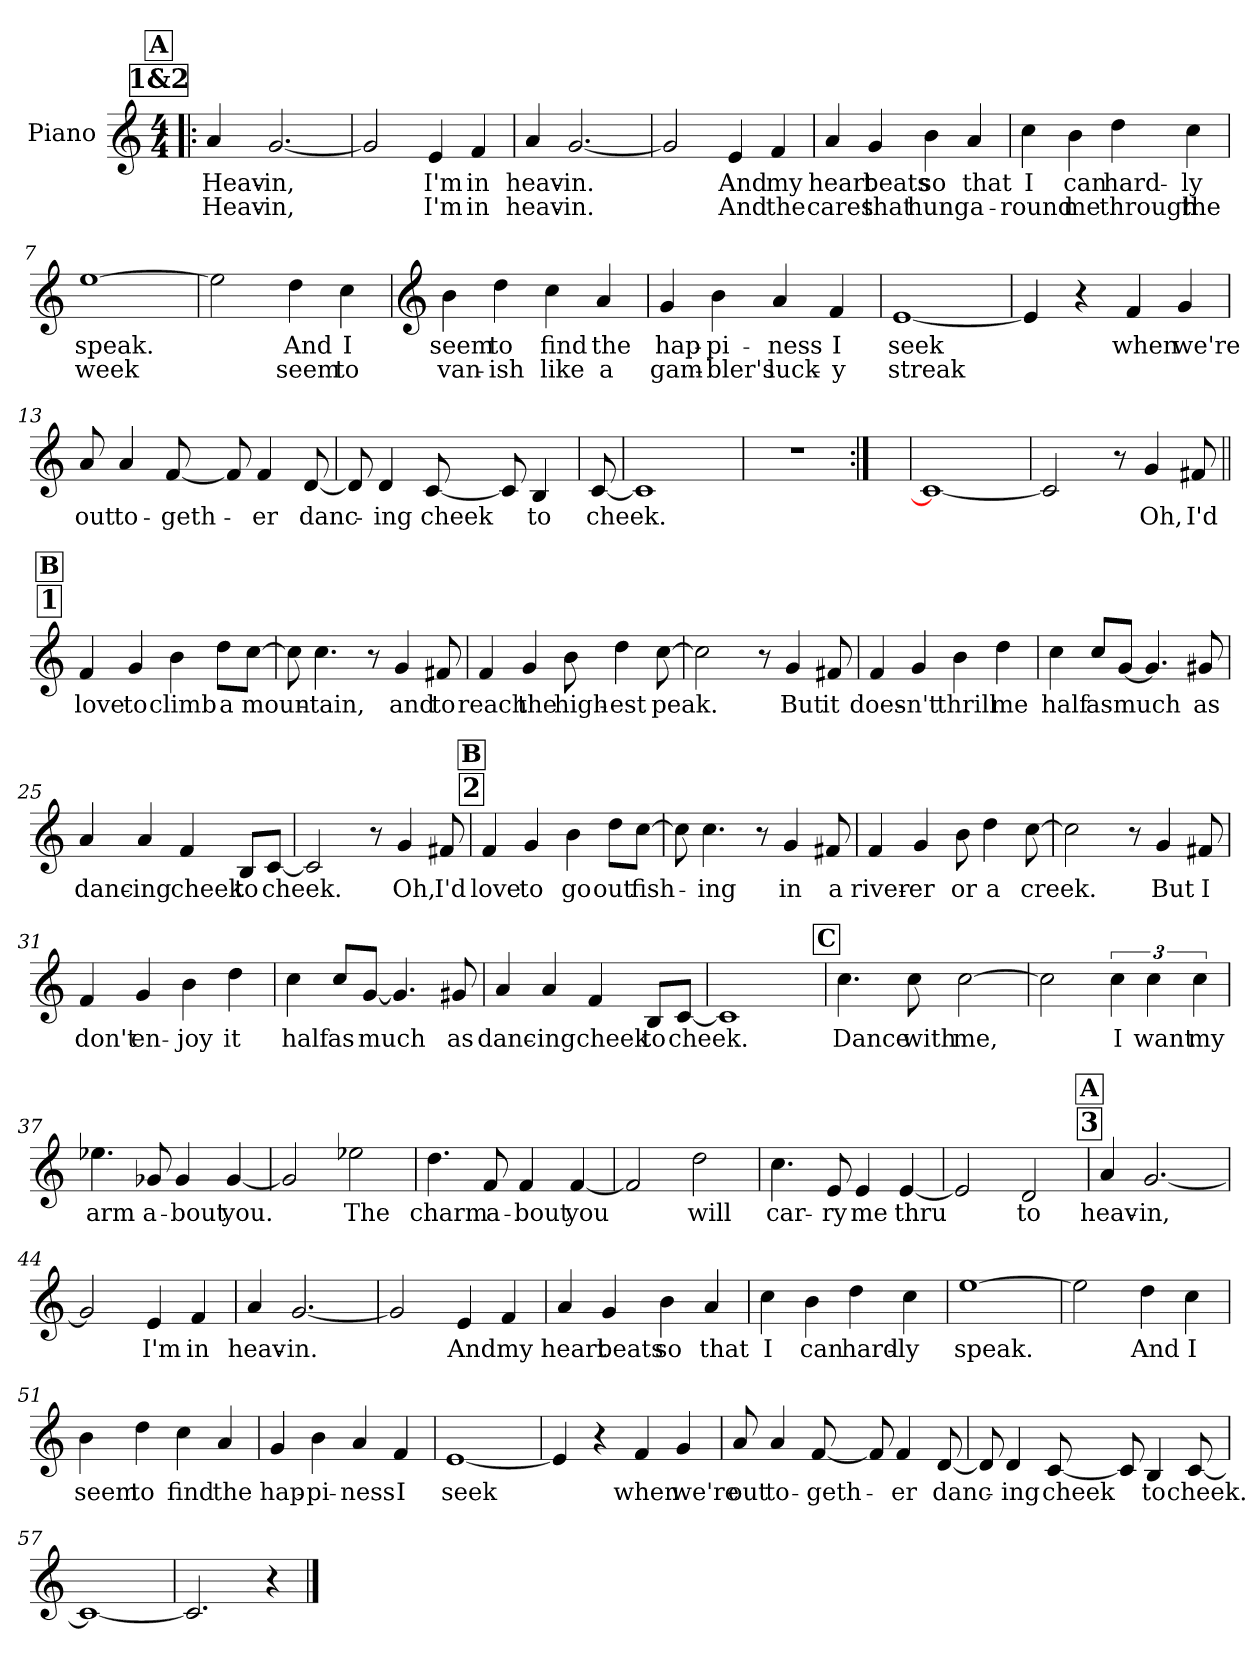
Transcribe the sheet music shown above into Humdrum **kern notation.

**kern	**text	**text
*part1	*part1	*part1
*staff1	*staff1	*staff1
*I"Piano	*	*
*I'Pno.	*	*
*clefG2	*	*
*k[]	*	*
*M4/4	*	*
*MM180	*	*
!!LO:REH:place=s1:a:t=1&2
!!LO:REH:place=s1:a:fs=14:t=A
=1!|:	=1!|:	=1!|:
!	!LO:LY:b	!LO:LY:b
4a/	Heav-	Heav-
!	!LO:LY:b	!LO:LY:b
[2.g/	-in,	-in,
=2	=2	=2
2g/]	.	.
!	!LO:LY:b	!LO:LY:b
4e/	I'm	I'm
!	!LO:LY:b	!LO:LY:b
4f/	in	in
=3	=3	=3
!	!LO:LY:b	!LO:LY:b
4a/	heav-	heav-
!	!LO:LY:b	!LO:LY:b
[2.g/	-in.	-in.
=4	=4	=4
2g/]	.	.
!	!LO:LY:b	!LO:LY:b
4e/	And	And
!	!LO:LY:b	!LO:LY:b
4f/	my	the
!!LO:LB:g=z
=5	=5	=5
!	!LO:LY:b	!LO:LY:b
4a/	heart	cares
!	!LO:LY:b	!LO:LY:b
4g/	beats	that
!	!LO:LY:b	!LO:LY:b
4b\	so	hung
!	!LO:LY:b	!LO:LY:b
4a/	that	a-
=6	=6	=6
!	!LO:LY:b	!LO:LY:b
4cc\	I	-round
!	!LO:LY:b	!LO:LY:b
4b\	can	me
!	!LO:LY:b	!LO:LY:b
4dd\	hard-	through
!	!LO:LY:b	!LO:LY:b
4cc\	-ly	the
=7	=7	=7
!	!LO:LY:b	!LO:LY:b
[1ee	speak.	week
=8	=8	=8
2ee\]	.	.
!	!LO:LY:b	!LO:LY:b
4dd\	And	seem
!	!LO:LY:b	!LO:LY:b
4cc\	I	to
!!LO:LB:g=z
=9	=9	=9
*clefG2	*	*
!	!LO:LY:b	!LO:LY:b
4b\	seem	van-
!	!LO:LY:b	!LO:LY:b
4dd\	to	-ish
!	!LO:LY:b	!LO:LY:b
4cc\	find	like
!	!LO:LY:b	!LO:LY:b
4a/	the	a
=10	=10	=10
!	!LO:LY:b	!LO:LY:b
4g/	hap-	-gam-
!	!LO:LY:b	!LO:LY:b
4b\	-pi-	-bler's
!	!LO:LY:b	!LO:LY:b
4a/	-ness	luck-
!	!LO:LY:b	!LO:LY:b
4f/	I	-y
=11	=11	=11
!	!LO:LY:b	!LO:LY:b
[1e	seek	streak
=12	=12	=12
4e/]	.	.
4r	.	.
!	!LO:LY:b	!
4f/	when	.
!	!LO:LY:b	!
4g/	we're	.
!!LO:LB:g=z
=13	=13	=13
!	!LO:LY:b	!
8a/	out	.
!	!LO:LY:b	!
4a/	to-	.
!	!LO:LY:b	!
[8f/	-geth-	.
8f/]	.	.
!	!LO:LY:b	!
4f/	er	.
!	!LO:LY:b	!
[8d/	-danc-	.
=14	=14	=14
8d/]	.	.
!	!LO:LY:b	!
4d/	ing	.
!	!LO:LY:b	!
[8c/	cheek	.
8c/]	.	.
!	!LO:LY:b	!
4B/	to	.
=14X1	=14X1	=14X1
!	!LO:LY:b	!
[8c/	cheek.	.
=15	=15	=15
1c]	.	.
=16	=16	=16
1r	.	.
=16X2:|!	=16X2:|!	=16X2:|!
!	!LO:LY:b	!
[8c/yy	.	.
=17	=17	=17
1c_	.	.
=18	=18	=18
2c/]	.	.
8r	.	.
!	!LO:LY:b	!
4g/	Oh,	.
!	!LO:LY:b	!
8f#X/	I'd	.
!!LO:LB:g=z
!!LO:REH:place=s1:a:t=1
!!LO:REH:place=s1:a:fs=14:t=B
=19||	=19||	=19||
!	!LO:LY:b	!
4f/	love	.
!	!LO:LY:b	!
4g/	to	.
!	!LO:LY:b	!
4b\	climb	.
!	!LO:LY:b	!
8dd\L	a	.
!	!LO:LY:b	!
[8cc\J	moun-	.
=20	=20	=20
8cc\]	.	.
!	!LO:LY:b	!
4.cc\	tain,	.
8r	.	.
!	!LO:LY:b	!
4g/	and	.
!	!LO:LY:b	!
8f#X/	to	.
=21	=21	=21
!	!LO:LY:b	!
4f/	reach	.
!	!LO:LY:b	!
4g/	the	.
!	!LO:LY:b	!
8b\	high-	.
!	!LO:LY:b	!
4dd\	-est	.
!	!LO:LY:b	!
[8cc\	peak.	.
=22	=22	=22
2cc\]	.	.
8r	.	.
!	!LO:LY:b	!
4g/	But	.
!	!LO:LY:b	!
8f#X/	it	.
!!LO:LB:g=z
=23	=23	=23
!	!LO:LY:b	!
4f/	does-	.
!	!LO:LY:b	!
4g/	-n't	.
!	!LO:LY:b	!
4b\	thrill	.
!	!LO:LY:b	!
4dd\	me	.
=24	=24	=24
!	!LO:LY:b	!
4cc\	half	.
!	!LO:LY:b	!
8cc/L	as	.
!	!LO:LY:b	!
[8g/J	much	.
4.g/]	.	.
!	!LO:LY:b	!
8g#X/	as	.
=25	=25	=25
!	!LO:LY:b	!
4a/	danc-	.
!	!LO:LY:b	!
4a/	-ing	.
!	!LO:LY:b	!
4f/	cheek	.
!	!LO:LY:b	!
8B/L	to	.
!	!LO:LY:b	!
[8c/J	cheek.	.
=26	=26	=26
2c/]	.	.
8r	.	.
!	!LO:LY:b	!
4g/	Oh,	.
!	!LO:LY:b	!
8f#X/	I'd	.
!!LO:PB:g=z
!!LO:REH:place=s1:a:t=2
!!LO:REH:place=s1:a:fs=14:t=B
=27	=27	=27
!	!LO:LY:b	!
4f/	love	.
!	!LO:LY:b	!
4g/	to	.
!	!LO:LY:b	!
4b\	go	.
!	!LO:LY:b	!
8dd\L	out	.
!	!LO:LY:b	!
[8cc\J	fish-	.
=28	=28	=28
8cc\]	.	.
!	!LO:LY:b	!
4.cc\	ing	.
8r	.	.
!	!LO:LY:b	!
4g/	in	.
!	!LO:LY:b	!
8f#X/	a	.
=29	=29	=29
!	!LO:LY:b	!
4f/	river-	.
!	!LO:LY:b	!
4g/	-er	.
!	!LO:LY:b	!
8b\	or	.
!	!LO:LY:b	!
4dd\	a	.
!	!LO:LY:b	!
[8cc\	creek.	.
=30	=30	=30
2cc\]	.	.
8r	.	.
!	!LO:LY:b	!
4g/	But	.
!	!LO:LY:b	!
8f#X/	I	.
!!LO:LB:g=z
=31	=31	=31
!	!LO:LY:b	!
4f/	don't	.
!	!LO:LY:b	!
4g/	en-	.
!	!LO:LY:b	!
4b\	-joy	.
!	!LO:LY:b	!
4dd\	it	.
=32	=32	=32
!	!LO:LY:b	!
4cc\	half	.
!	!LO:LY:b	!
8cc/L	as	.
!	!LO:LY:b	!
[8g/J	much	.
4.g/]	.	.
!	!LO:LY:b	!
8g#X/	as	.
=33	=33	=33
!	!LO:LY:b	!
4a/	danc-	.
!	!LO:LY:b	!
4a/	-ing	.
!	!LO:LY:b	!
4f/	cheek	.
!	!LO:LY:b	!
8B/L	to	.
!	!LO:LY:b	!
[8c/J	cheek.	.
=34	=34	=34
1c]	.	.
!!LO:LB:g=z
!!LO:REH:place=s1:a:fs=14:t=C
=35	=35	=35
!	!LO:LY:b	!
4.cc\	Dance	.
!	!LO:LY:b	!
8cc\	with	.
!	!LO:LY:b	!
[2cc\	me,	.
=36	=36	=36
2cc\]	.	.
!	!LO:LY:b	!
6cc\	I	.
!	!LO:LY:b	!
6cc\	want	.
!	!LO:LY:b	!
6cc\	my	.
=37	=37	=37
!	!LO:LY:b	!
4.ee-X\	arm	.
!	!LO:LY:b	!
8g-X/	a-	.
!	!LO:LY:b	!
4g-/	-bout	.
!	!LO:LY:b	!
[4g-/	you.	.
=38	=38	=38
2g-/]	.	.
!	!LO:LY:b	!
2ee-X\	The	.
!!LO:LB:g=z
=39	=39	=39
!	!LO:LY:b	!
4.dd\	charm	.
!	!LO:LY:b	!
8f/	a-	.
!	!LO:LY:b	!
4f/	-bout	.
!	!LO:LY:b	!
[4f/	you	.
=40	=40	=40
2f/]	.	.
!	!LO:LY:b	!
2dd\	will	.
=41	=41	=41
!	!LO:LY:b	!
4.cc\	car-	.
!	!LO:LY:b	!
8e/	-ry	.
!	!LO:LY:b	!
4e/	me	.
!	!LO:LY:b	!
[4e/	thru	.
=42	=42	=42
2e/]	.	.
!	!LO:LY:b	!
2d/	to	.
!!LO:LB:g=z
!!LO:REH:place=s1:a:t=3
!!LO:REH:place=s1:a:fs=14:t=A
=43	=43	=43
!	!LO:LY:b	!
4a/	heav-	.
!	!LO:LY:b	!
[2.g/	-in,	.
=44	=44	=44
2g/]	.	.
!	!LO:LY:b	!
4e/	I'm	.
!	!LO:LY:b	!
4f/	in	.
=45	=45	=45
!	!LO:LY:b	!
4a/	heav-	.
!	!LO:LY:b	!
[2.g/	-in.	.
=46	=46	=46
2g/]	.	.
!	!LO:LY:b	!
4e/	And	.
!	!LO:LY:b	!
4f/	my	.
!!LO:LB:g=z
=47	=47	=47
!	!LO:LY:b	!
4a/	heart	.
!	!LO:LY:b	!
4g/	beats	.
!	!LO:LY:b	!
4b\	so	.
!	!LO:LY:b	!
4a/	that	.
=48	=48	=48
!	!LO:LY:b	!
4cc\	I	.
!	!LO:LY:b	!
4b\	can	.
!	!LO:LY:b	!
4dd\	hard-	.
!	!LO:LY:b	!
4cc\	-ly	.
=49	=49	=49
!	!LO:LY:b	!
[1ee	speak.	.
=50	=50	=50
2ee\]	.	.
!	!LO:LY:b	!
4dd\	And	.
!	!LO:LY:b	!
4cc\	I	.
!!LO:LB:g=z
=51	=51	=51
!	!LO:LY:b	!
4b\	seem	.
!	!LO:LY:b	!
4dd\	to	.
!	!LO:LY:b	!
4cc\	find	.
!	!LO:LY:b	!
4a/	the	.
=52	=52	=52
!	!LO:LY:b	!
4g/	hap-	.
!	!LO:LY:b	!
4b\	-pi-	.
!	!LO:LY:b	!
4a/	-ness	.
!	!LO:LY:b	!
4f/	I	.
=53	=53	=53
!	!LO:LY:b	!
[1e	seek	.
=54	=54	=54
4e/]	.	.
4r	.	.
!	!LO:LY:b	!
4f/	when	.
!	!LO:LY:b	!
4g/	we're	.
!!LO:LB:g=z
=55	=55	=55
!	!LO:LY:b	!
8a/	out	.
!	!LO:LY:b	!
4a/	to-	.
!	!LO:LY:b	!
[8f/	-geth-	.
8f/]	.	.
!	!LO:LY:b	!
4f/	er	.
!	!LO:LY:b	!
[8d/	-danc-	.
=56	=56	=56
8d/]	.	.
!	!LO:LY:b	!
4d/	ing	.
!	!LO:LY:b	!
[8c/	cheek	.
8c/]	.	.
!	!LO:LY:b	!
4B/	to	.
!	!LO:LY:b	!
[8c/	cheek.	.
=57	=57	=57
1c_	.	.
=58	=58	=58
2.c/]	.	.
4r	.	.
==	==	==
*-	*-	*-
